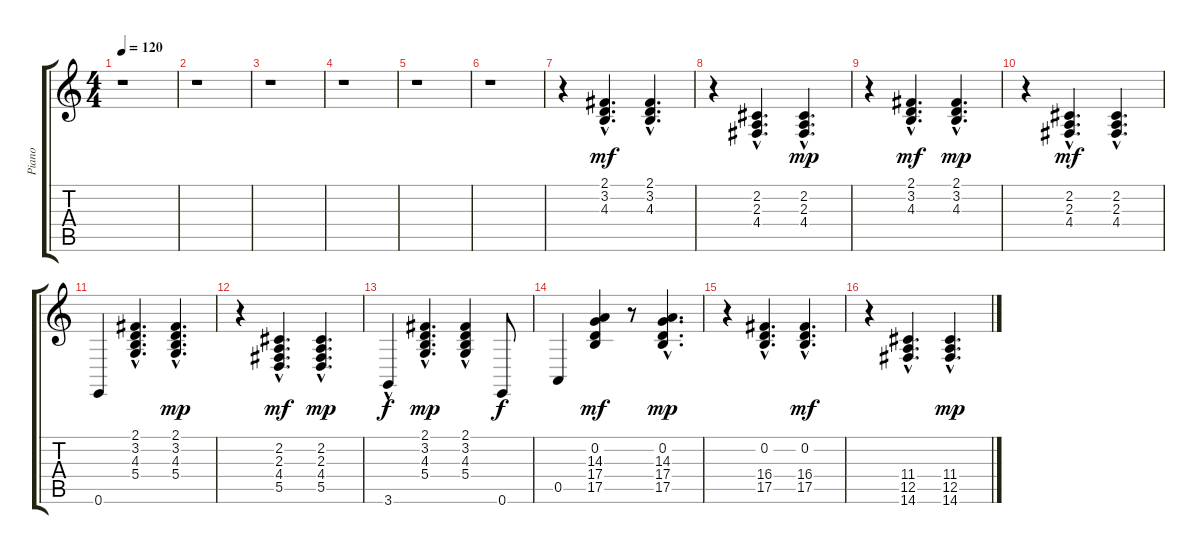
\track ("Piano" "Piano") {instrument acousticgrandpiano}
\staff {score tabs}
\tuning (E4 B3 G3 D3 A2 E2) {hide}
\ts (4 4)
\tempo 120
\clef g2
\ks c
r.1{dy mf} |
r.1 |
r.1 |
r.1 |
r.1 |
r.1 |
r.4 (2.1{hac} 3.2{hac} 4.3{hac}).4{d} (2.1{hac} 3.2{hac} 4.3{hac}).4{d} |
r.4 (2.2{hac} 2.3 4.4{hac}).4{d} (2.2{hac} 2.3{hac} 4.4{hac}).4{d dy mp} |
r.4 (2.1{hac} 3.2{hac} 4.3{hac}).4{d dy mf} (2.1{hac} 3.2{hac} 4.3{hac}).4{d dy mp} |
r.4 (2.2{hac} 2.3 4.4{hac}).4{d dy mf} (2.2{hac} 2.3{hac} 4.4{hac}).4{d} |
0.6.4 (2.1{hac} 3.2{hac} 4.3{hac} 5.4{hac}).4{d} (2.1{hac} 3.2{hac} 4.3{hac} 5.4{hac}).4{d dy mp} |
r.4 (2.2{hac} 2.3 4.4{hac} 5.5{hac}).4{d dy mf} (2.2{hac} 2.3{hac} 4.4{hac} 5.5{hac}).4{d dy mp} |
3.6{hac}.4{dy f} (2.1{hac} 3.2{hac} 4.3{hac} 5.4{hac}).4{d dy mp} (2.1{hac} 3.2{hac} 4.3{hac} 5.4{hac}).4 0.6.8{dy f} |
0.5.4 (0.2 14.3 17.4 17.5).4{dy mf} r.8 (0.2{hac} 14.3{hac} 17.4{hac} 17.5{hac}).4{d dy mp} |
r.4 (0.2{hac} 16.4{hac} 17.5{hac}).4{d} (0.2{hac} 16.4{hac} 17.5{hac}).4{d dy mf} |
r.4 (11.4{hac} 12.5 14.6{hac}).4{d} (11.4{hac} 12.5{hac} 14.6{hac}).4{d dy mp}
